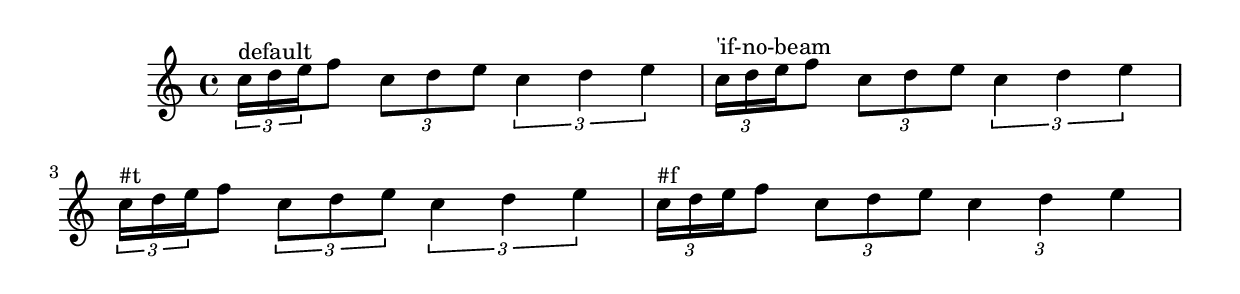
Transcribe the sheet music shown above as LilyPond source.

%% DO NOT EDIT this file manually; it is automatically
%% generated from LSR http://lsr.dsi.unimi.it
%% Make any changes in LSR itself, or in Documentation/snippets/new/ ,
%% and then run scripts/auxiliar/makelsr.py
%%
%% This file is in the public domain.
\version "2.14.0"

\header {
  lsrtags = "rhythms, tweaks-and-overrides"

%% Translation of GIT committish: 6977ddc9a3b63ea810eaecb864269c7d847ccf98

  texidoces = "
El comportamiento predeterminado de la visibilidad de los corchetes de
grupo de valoración especial es imprimir el corchete a no ser que haya
una barra de la misma longitud que el grupo especial.  Para controlar
la visibilidad de los corchetes de grupo, establezca la propiedad
@code{'bracket-visibility} a @code{#t} (imprimir el corchete siempre),
@code{#f} (no imprimirlo nunca) o @code{#'if-no-beam} (imprimir el
corchete solamente si no hay barra).

"

  doctitlees = "Controlar la visibilidad de los corchetes de grupo especial"

%% Translation of GIT committish: 190a067275167c6dc9dd0afef683d14d392b7033
  texidocfr = "
Selon la tradition, les crochets indicateurs de nolet sont toujours
imprimés, sauf dans le cas où ils seraient de la même longueur qu'une
ligature.  LilyPond permet, au travers de la propriété
@code{'bracket-visibility}, de contôler précisément leur
affichage@tie{}: déterminée à @code{#t}, ils seront toujours
imprimés@tie{}; @code{#f} permet de ne jamais les imprimer, et
@code{#'if-no-beam} les imprimera en l'absence de ligature.

"
  doctitlefr = "Contrôle de l'impression des crochets de nolet"


  texidoc = "
The default behavior of tuplet-bracket visibility is to print a bracket
unless there is a beam of the same length as the tuplet. To control the
visibility of tuplet brackets, set the property
@code{'bracket-visibility} to either @code{#t} (always print a
bracket), @code{#f} (never print a bracket) or @code{#'if-no-beam}
(only print a bracket if there is no beam).

"
  doctitle = "Controlling tuplet bracket visibility"
} % begin verbatim

music = \relative c'' {
  \times 2/3 { c16[ d e } f8]
  \times 2/3 { c8 d e }
  \times 2/3 { c4 d e }
}

\new Voice {
  \relative c' {
    << \music s4^"default" >>
    \override TupletBracket #'bracket-visibility = #'if-no-beam
    << \music s4^"'if-no-beam" >>
    \override TupletBracket #'bracket-visibility = ##t
    << \music s4^"#t" >>
    \override TupletBracket #'bracket-visibility = ##f
    << \music s4^"#f" >>
  }
}


